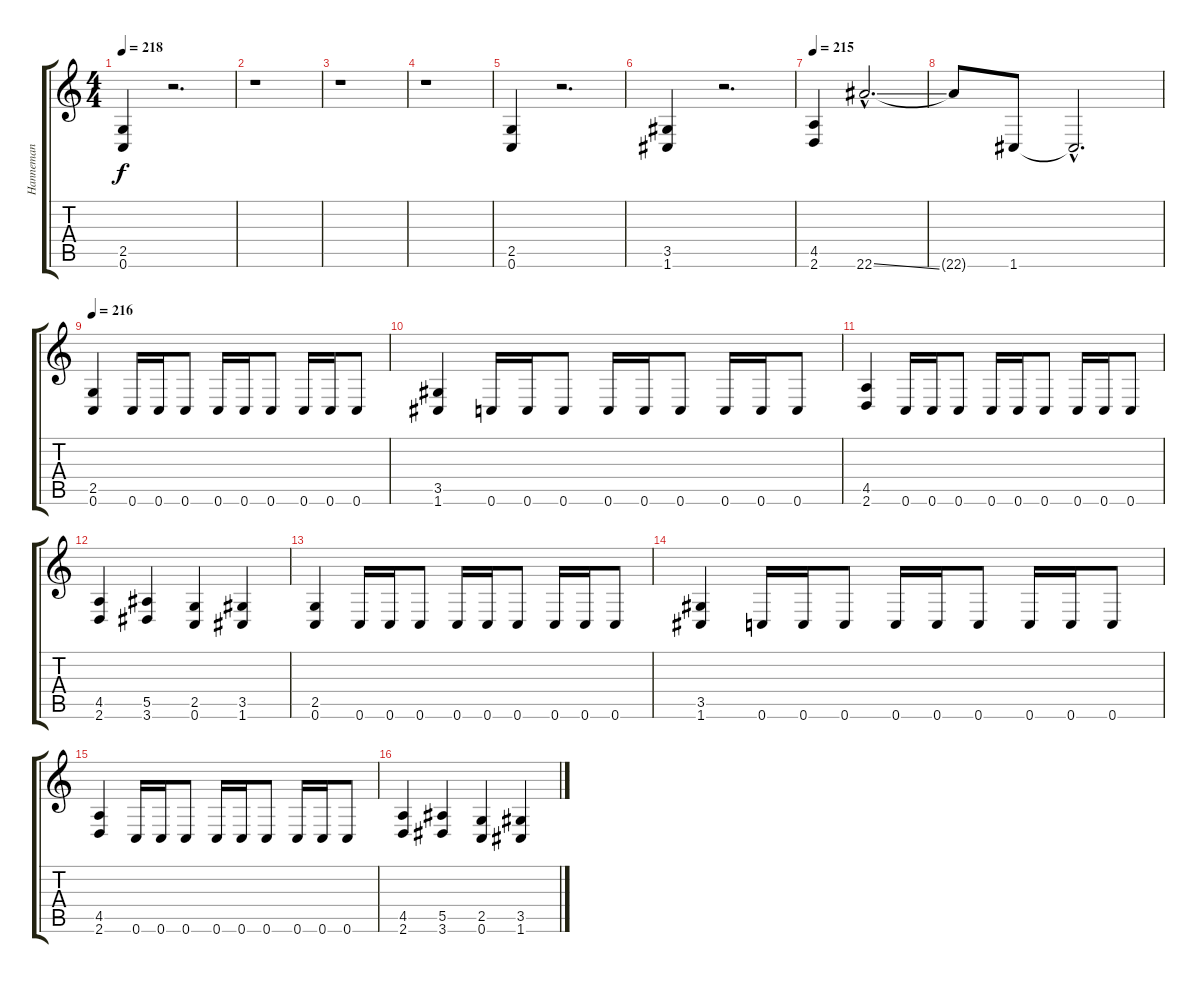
\track ("Hanneman" "Hanneman") {instrument distortionguitar}
\staff {score tabs}
\tuning (C4 G3 Eb3 Bb2 F2 C2) {hide}
\ts (4 4)
\tempo 218
\tempo 205
\tempo 218
\clef g2
\ks c
(2.5 0.6).4{dy f instrument distortionguitar} r.2{d} |
r.1 |
r.1 |
r.1 |
(2.5 0.6).4 r.2{d} |
(3.5 1.6).4 r.2{d} |
\tempo 215
(4.5 2.6).4 22.6{ss hac}.2{d} |
22.6{t}.8 1.6.8 1.6{hac t}.2{d} |
\tempo 216
(2.5 0.6).4 0.6.16 0.6.16 0.6.8 0.6.16 0.6.16 0.6.8 0.6.16 0.6.16 0.6.8 |
(3.5 1.6).4 0.6.16 0.6.16 0.6.8 0.6.16 0.6.16 0.6.8 0.6.16 0.6.16 0.6.8 |
(4.5 2.6).4 0.6.16 0.6.16 0.6.8 0.6.16 0.6.16 0.6.8 0.6.16 0.6.16 0.6.8 |
(4.5 2.6).4 (5.5 3.6).4 (2.5 0.6).4 (3.5 1.6).4 |
(2.5 0.6).4 0.6.16 0.6.16 0.6.8 0.6.16 0.6.16 0.6.8 0.6.16 0.6.16 0.6.8 |
(3.5 1.6).4 0.6.16 0.6.16 0.6.8 0.6.16 0.6.16 0.6.8 0.6.16 0.6.16 0.6.8 |
(4.5 2.6).4 0.6.16 0.6.16 0.6.8 0.6.16 0.6.16 0.6.8 0.6.16 0.6.16 0.6.8 |
(4.5 2.6).4 (5.5 3.6).4 (2.5 0.6).4 (3.5 1.6).4
